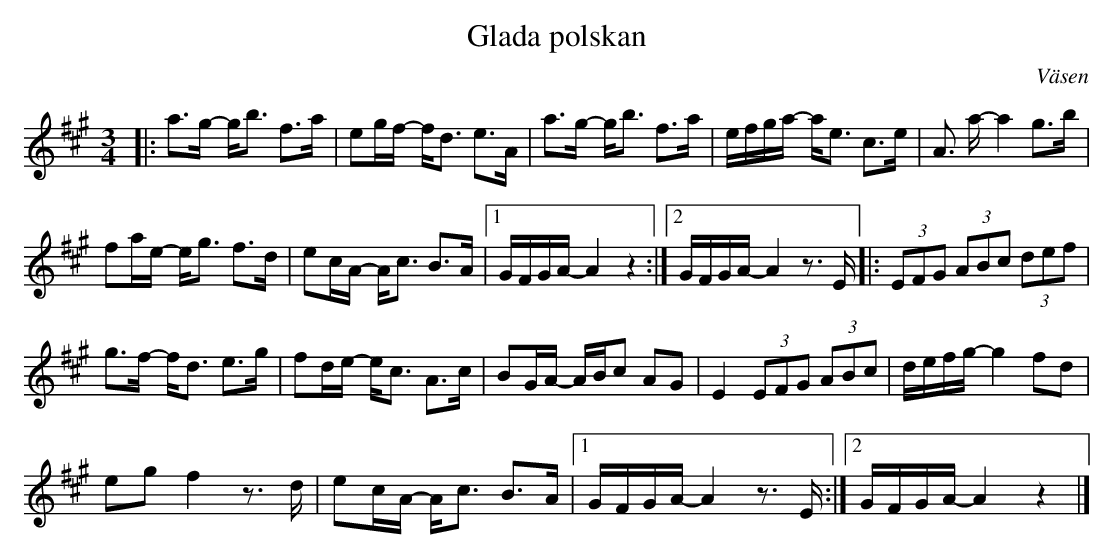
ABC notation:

X:1
T:Glada polskan
C:Väsen
M:3/4
L:1/8
K:A
|: a>g- g<b f>a | eg/f/- f<d e>A | a>g- g<b f>a | e/f/g/a/- a<e c>e | A3/2 a/- a2 g>b |
fa/e/- e<g f>d | ec/A/- A<c B>A |1 G/F/G/A/- A2 z2 :|2 G/F/G/A/- A2 z3/2 E/ |: (3EFG (3ABc (3def |
g>f- f<d e>g | fd/e/- e<c A>c | BG/A/- A/B/c AG | E2 (3EFG (3ABc | d/e/f/g/- g2 fd |
eg f2 z3/2 d/ | ec/A/- A<c B>A |1 G/F/G/A/- A2 z3/2 E/ :|2 G/F/G/A/- A2 z2 |]
